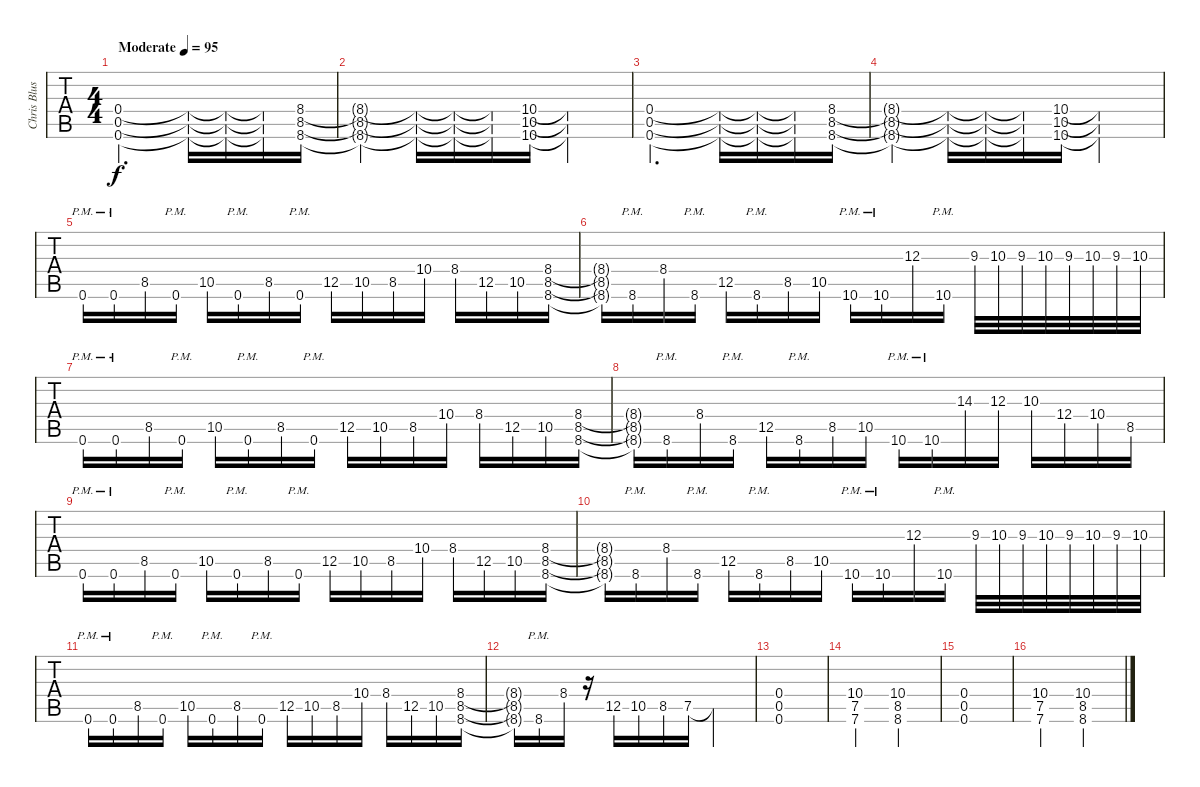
\track ("Chris Bluser [Harmony]" "Chris Blus") {instrument distortionguitar}
\staff {tabs}
\tuning (E4 B3 G3 D3 A2 D2) {hide}
\ts (4 4)
\tempo (95 "Moderate")
\clef g2
\ks c
(0.4 0.5 0.6).2{d dy f instrument distortionguitar} (0.4{t} 0.5{t} 0.6{t}).16 (0.4{t} 0.5{t} 0.6{t}).16 (0.4{t} 0.5{t} 0.6{t}).16 (8.4 8.5 8.6).16 |
(8.4{t} 8.5{t} 8.6{t}).4 (8.4{t} 8.5{t} 8.6{t}).16 (8.4{t} 8.5{t} 8.6{t}).16 (8.4{t} 8.5{t} 8.6{t}).16 (10.4 10.5 10.6).16 (10.4{t} 10.5{t} 10.6{t}).2 |
(0.4 0.5 0.6).2{d} (0.4{t} 0.5{t} 0.6{t}).16 (0.4{t} 0.5{t} 0.6{t}).16 (0.4{t} 0.5{t} 0.6{t}).16 (8.4 8.5 8.6).16 |
(8.4{t} 8.5{t} 8.6{t}).4 (8.4{t} 8.5{t} 8.6{t}).16 (8.4{t} 8.5{t} 8.6{t}).16 (8.4{t} 8.5{t} 8.6{t}).16 (10.4 10.5 10.6).16 (10.4{t} 10.5{t} 10.6{t}).2 |
0.6{pm}.16 0.6{pm}.16 8.5.16 0.6{pm}.16 10.5.16 0.6{pm}.16 8.5.16 0.6{pm}.16 12.5.16 10.5.16 8.5.16 10.4.16 8.4.16 12.5.16 10.5.16 (8.4 8.5 8.6).16 |
(8.4{t} 8.5{t} 8.6{t}).16 8.6{pm}.16 8.4.16 8.6{pm}.16 12.5.16 8.6{pm}.16 8.5.16 10.5.16 10.6{pm}.16 10.6{pm}.16 12.3.16 10.6{pm}.16 9.3.32 10.3.32 9.3.32 10.3.32 9.3.32 10.3.32 9.3.32 10.3.32 |
0.6{pm}.16 0.6{pm}.16 8.5.16 0.6{pm}.16 10.5.16 0.6{pm}.16 8.5.16 0.6{pm}.16 12.5.16 10.5.16 8.5.16 10.4.16 8.4.16 12.5.16 10.5.16 (8.4 8.5 8.6).16 |
(8.4{t} 8.5{t} 8.6{t}).16 8.6{pm}.16 8.4.16 8.6{pm}.16 12.5.16 8.6{pm}.16 8.5.16 10.5.16 10.6{pm}.16 10.6{pm}.16 14.3.16 12.3.16 10.3.16 12.4.16 10.4.16 8.5.16 |
0.6{pm}.16 0.6{pm}.16 8.5.16 0.6{pm}.16 10.5.16 0.6{pm}.16 8.5.16 0.6{pm}.16 12.5.16 10.5.16 8.5.16 10.4.16 8.4.16 12.5.16 10.5.16 (8.4 8.5 8.6).16 |
(8.4{t} 8.5{t} 8.6{t}).16 8.6{pm}.16 8.4.16 8.6{pm}.16 12.5.16 8.6{pm}.16 8.5.16 10.5.16 10.6{pm}.16 10.6{pm}.16 12.3.16 10.6{pm}.16 9.3.32 10.3.32 9.3.32 10.3.32 9.3.32 10.3.32 9.3.32 10.3.32 |
0.6{pm}.16 0.6{pm}.16 8.5.16 0.6{pm}.16 10.5.16 0.6{pm}.16 8.5.16 0.6{pm}.16 12.5.16 10.5.16 8.5.16 10.4.16 8.4.16 12.5.16 10.5.16 (8.4 8.5 8.6).16 |
(8.4{t} 8.5{t} 8.6{t}).16 8.6{pm}.16 8.4.16 r.16 12.5.16 10.5.16 8.5.16 7.5.16 7.5{t}.2 |
(0.4 0.5 0.6).1 |
(10.4 7.5 7.6).2 (10.4 8.5 8.6).2 |
(0.4 0.5 0.6).1 |
(10.4 7.5 7.6).2 (10.4 8.5 8.6).2
